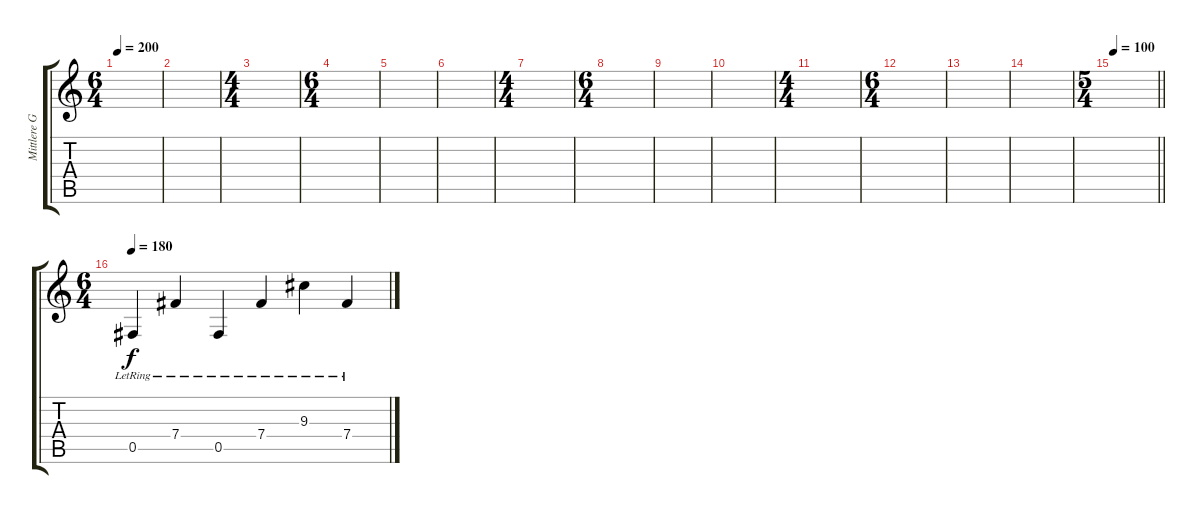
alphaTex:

\track ("Mittlere Gitarre" "Mittlere G") {instrument overdrivenguitar}
\staff {score tabs}
\tuning (Db4 Ab3 E3 B2 Gb2 Db2) {hide}
\ts (6 4)
\tempo 200
\clef g2
\ks c
|
|
\ts (4 4)
|
\ts (6 4)
|
|
|
\ts (4 4)
|
\ts (6 4)
|
|
|
\ts (4 4)
|
\ts (6 4)
|
|
|
\ts (5 4)
\tempo 100
\barLineRight lightlight
|
\ts (6 4)
\section ("" "")
\tempo 180
0.5{lr}.4 7.4{lr}.4 0.5{lr}.4 7.4{lr}.4 9.3{lr}.4 7.4{lr}.4
